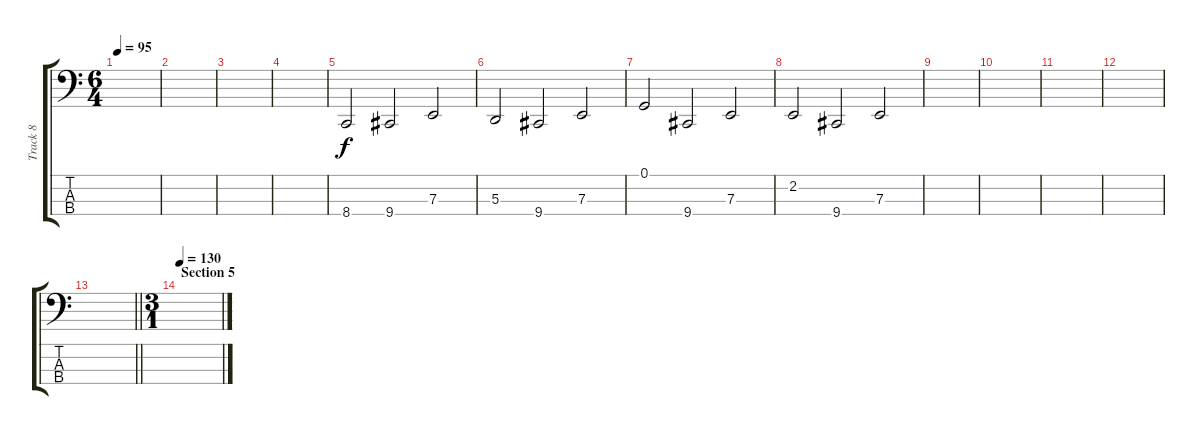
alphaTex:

\track ("Track 8" "Track 8") {instrument pad4choir}
\staff {score tabs}
\tuning (G2 D2 A1 E1) {hide}
\ts (6 4)
\tempo 95
\clef f4
\ks c
|
|
|
|
8.4.2 9.4.2 7.3.2 |
5.3.2 9.4.2 7.3.2 |
0.1.2 9.4.2 7.3.2 |
2.2.2 9.4.2 7.3.2 |
|
|
|
|
\barLineRight lightlight
|
\ts (3 1)
\section ("" "Section 5")
\tempo 130
